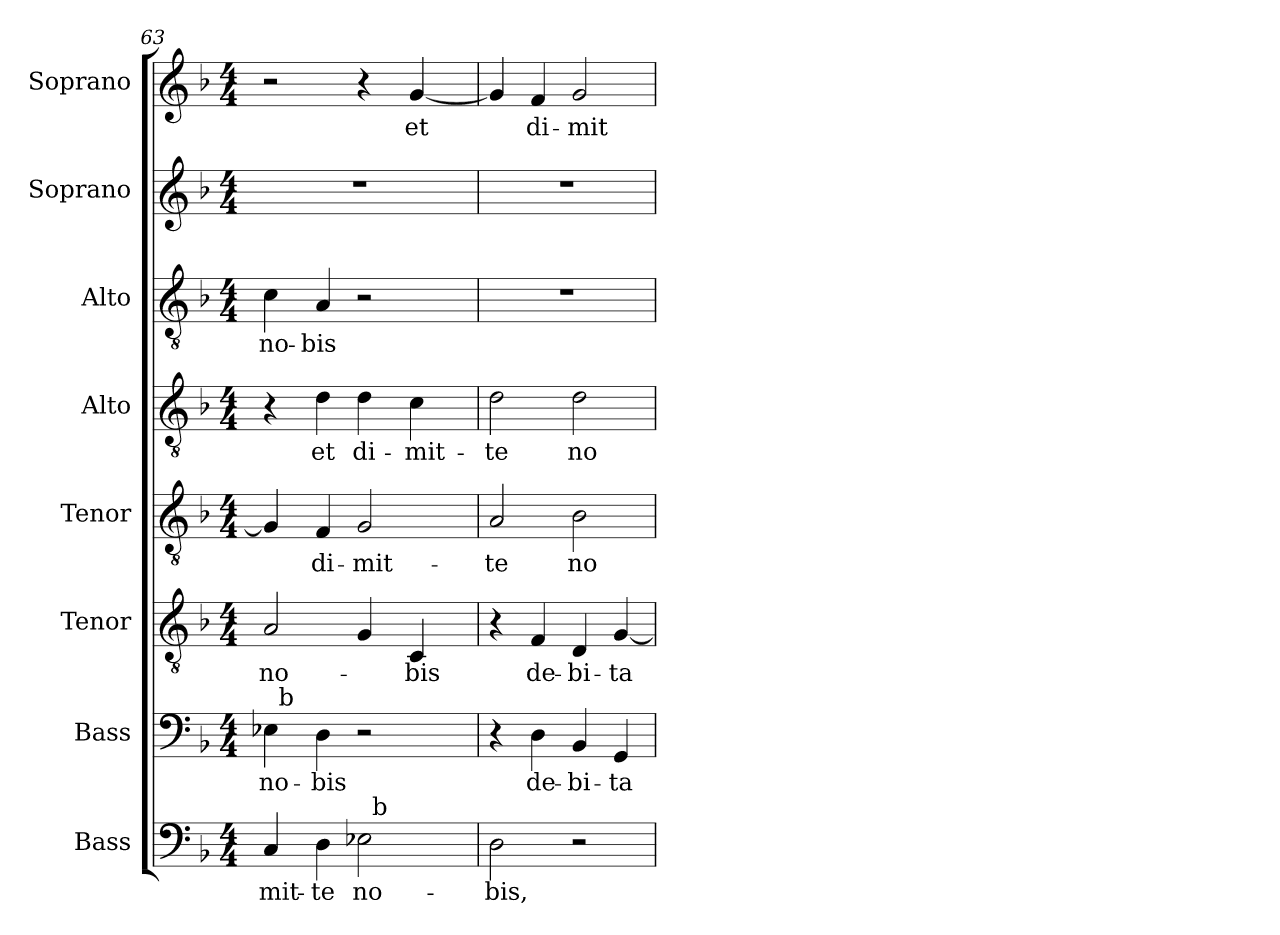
**kern	**text	**kern	**text	**kern	**text	**kern	**text	**kern	**text	**kern	**text	**kern	**kern	**text
*part8	*part8	*part7	*part7	*part6	*part6	*part5	*part5	*part4	*part4	*part3	*part3	*part2	*part1	*part1
*staff8	*staff8	*staff7	*staff7	*staff6	*staff6	*staff5	*staff5	*staff4	*staff4	*staff3	*staff3	*staff2	*staff1	*staff1
*I"Bass	*	*I"Bass	*	*I"Tenor	*	*I"Tenor	*	*I"Alto	*	*I"Alto	*	*I"Soprano	*I"Soprano	*
*I'B.	*	*I'B.	*	*I'T.	*	*I'T.	*	*I'A.	*	*I'A.	*	*I'S.	*I'S.	*
*clefF4	*	*clefF4	*	*clefGv2	*	*clefGv2	*	*clefGv2	*	*clefGv2	*	*clefG2	*clefG2	*
*	*	*	*	*ITrd7c12	*	*ITrd7c12	*	*ITrd7c12	*	*ITrd7c12	*	*	*	*
*k[b-]	*	*k[b-]	*	*k[b-]	*	*k[b-]	*	*k[b-]	*	*k[b-]	*	*k[b-]	*k[b-]	*
*F:	*	*F:	*	*F:	*	*F:	*	*F:	*	*F:	*	*F:	*F:	*
*M4/4	*	*M4/4	*	*M4/4	*	*M4/4	*	*M4/4	*	*M4/4	*	*M4/4	*M4/4	*
=63	=63	=63	=63	=63	=63	=63	=63	=63	=63	=63	=63	=63	=63	=63
!	!LO:LY:b:color=#000000	!	!	!	!	!	!	!	!	!	!	!	!	!
!	!	!	!LO:LY:b:color=#000000	!	!	!	!	!	!	!	!	!	!	!
!	!	!	!	!	!LO:LY:b:color=#000000	!	!	!	!	!	!	!	!	!
!	!	!	!	!	!	!	!	!	!	!	!LO:LY:b:color=#000000	!	!	!
*^	*	*^	*	*	*	*	*	*	*	*	*	*	*	*
4Ci/	2ryy	-mit-	4E-i\	32ryy	no-	2AAi/	no-	4GGi/]	.	4r	.	4Ci\	no-	1r	2r	.
.	.	.	.	256ryy	.	.	.	.	.	.	.	.	.	.	.	.
!	!	!	!	!LO:TX:a:t=b	!	!	!	!	!	!	!	!	!	!	!	!
.	.	.	.	2ryy	.	.	.	.	.	.	.	.	.	.	.	.
!	!	!LO:LY:b:color=#000000	!	!	!	!	!	!	!	!	!	!	!	!	!	!
!	!	!	!	!	!LO:LY:b:color=#000000	!	!	!	!	!	!	!	!	!	!	!
!	!	!	!	!	!	!	!	!	!LO:LY:b:color=#000000	!	!	!	!	!	!	!
!	!	!	!	!	!	!	!	!	!	!	!LO:LY:b:color=#000000	!	!	!	!	!
!	!	!	!	!	!	!	!	!	!	!	!	!	!LO:LY:b:color=#000000	!	!	!
4Di\	.	-te	4Di\	.	-bis	.	.	4FFi/	di-	4Di\	et	4AAi/	-bis	.	.	.
!	!	!LO:LY:b:color=#000000	!	!	!	!	!	!	!	!	!	!	!	!	!	!
!	!	!	!	!	!	!	!	!	!LO:LY:b:color=#000000	!	!	!	!	!	!	!
!	!	!	!	!	!	!	!	!	!	!	!LO:LY:b:color=#000000	!	!	!	!	!
2E-i\	32ryy	no-	2r	.	.	4GGi/	.	2GGi/	-mit-	4Di\	di-	2r	.	.	4r	.
.	256ryy	.	.	.	.	.	.	.	.	.	.	.	.	.	.	.
!	!LO:TX:a:t=b	!	!	!	!	!	!	!	!	!	!	!	!	!	!	!
.	4ryy	.	.	4ryy	.	.	.	.	.	.	.	.	.	.	.	.
!	!	!	!	!	!	!	!LO:LY:b:color=#000000	!	!	!	!	!	!	!	!	!
!	!	!	!	!	!	!	!	!	!	!	!LO:LY:b:color=#000000	!	!	!	!	!
!	!	!	!	!	!	!	!	!	!	!	!	!	!	!	!	!LO:LY:b:color=#000000
.	.	.	.	.	.	4CCi/	-bis	.	.	4Ci\	-mit-	.	.	.	[4gi/	et
.	8ryy	.	.	8ryy	.	.	.	.	.	.	.	.	.	.	.	.
.	16ryy	.	.	16ryy	.	.	.	.	.	.	.	.	.	.	.	.
.	64..ryy	.	.	64..ryy	.	.	.	.	.	.	.	.	.	.	.	.
*v	*v	*	*	*	*	*	*	*	*	*	*	*	*	*	*	*
*	*	*v	*v	*	*	*	*	*	*	*	*	*	*	*	*
=64	=64	=64	=64	=64	=64	=64	=64	=64	=64	=64	=64	=64	=64	=64
*^	*	*^	*	*	*	*	*	*	*	*	*	*	*	*
!	!	!LO:LY:b:color=#000000	!	!	!	!	!	!	!	!	!	!	!	!	!	!
*v	*v	*	*	*	*	*	*	*	*	*	*	*	*	*	*	*
*	*	*v	*v	*	*	*	*	*	*	*	*	*	*	*	*
*^	*	*^	*	*	*	*	*	*	*	*	*	*	*	*
!	!	!	!	!	!	!	!	!	!LO:LY:b:color=#000000	!	!	!	!	!	!	!
*v	*v	*	*	*	*	*	*	*	*	*	*	*	*	*	*	*
*	*	*v	*v	*	*	*	*	*	*	*	*	*	*	*	*
*^	*	*^	*	*	*	*	*	*	*	*	*	*	*	*
!	!	!	!	!	!	!	!	!	!	!	!LO:LY:b:color=#000000	!	!	!	!	!
*v	*v	*	*	*	*	*	*	*	*	*	*	*	*	*	*	*
*	*	*v	*v	*	*	*	*	*	*	*	*	*	*	*	*
2Di\	-bis,	4r	.	4r	.	2AAi/	-te	2Di\	-te	1r	.	1r	4gi/]	.
!	!	!	!LO:LY:b:color=#000000	!	!	!	!	!	!	!	!	!	!	!
!	!	!	!	!	!LO:LY:b:color=#000000	!	!	!	!	!	!	!	!	!
!	!	!	!	!	!	!	!	!	!	!	!	!	!	!LO:LY:b:color=#000000
.	.	4Di\	de-	4FFi/	de-	.	.	.	.	.	.	.	4fi/	di-
!	!	!	!LO:LY:b:color=#000000	!	!	!	!	!	!	!	!	!	!	!
!	!	!	!	!	!LO:LY:b:color=#000000	!	!	!	!	!	!	!	!	!
!	!	!	!	!	!	!	!LO:LY:b:color=#000000	!	!	!	!	!	!	!
!	!	!	!	!	!	!	!	!	!LO:LY:b:color=#000000	!	!	!	!	!
!	!	!	!	!	!	!	!	!	!	!	!	!	!	!LO:LY:b:color=#000000
2r	.	4BB-i/	-bi-	4DDi/	-bi-	2BB-i\	no-	2Di\	no-	.	.	.	2gi/	-mit-
!	!	!	!LO:LY:b:color=#000000	!	!	!	!	!	!	!	!	!	!	!
!	!	!	!	!	!LO:LY:b:color=#000000	!	!	!	!	!	!	!	!	!
.	.	4GGi/	-ta	[4GGi/	-ta	.	.	.	.	.	.	.	.	.
=	=	=	=	=	=	=	=	=	=	=	=	=	=	=
*-	*-	*-	*-	*-	*-	*-	*-	*-	*-	*-	*-	*-	*-	*-
